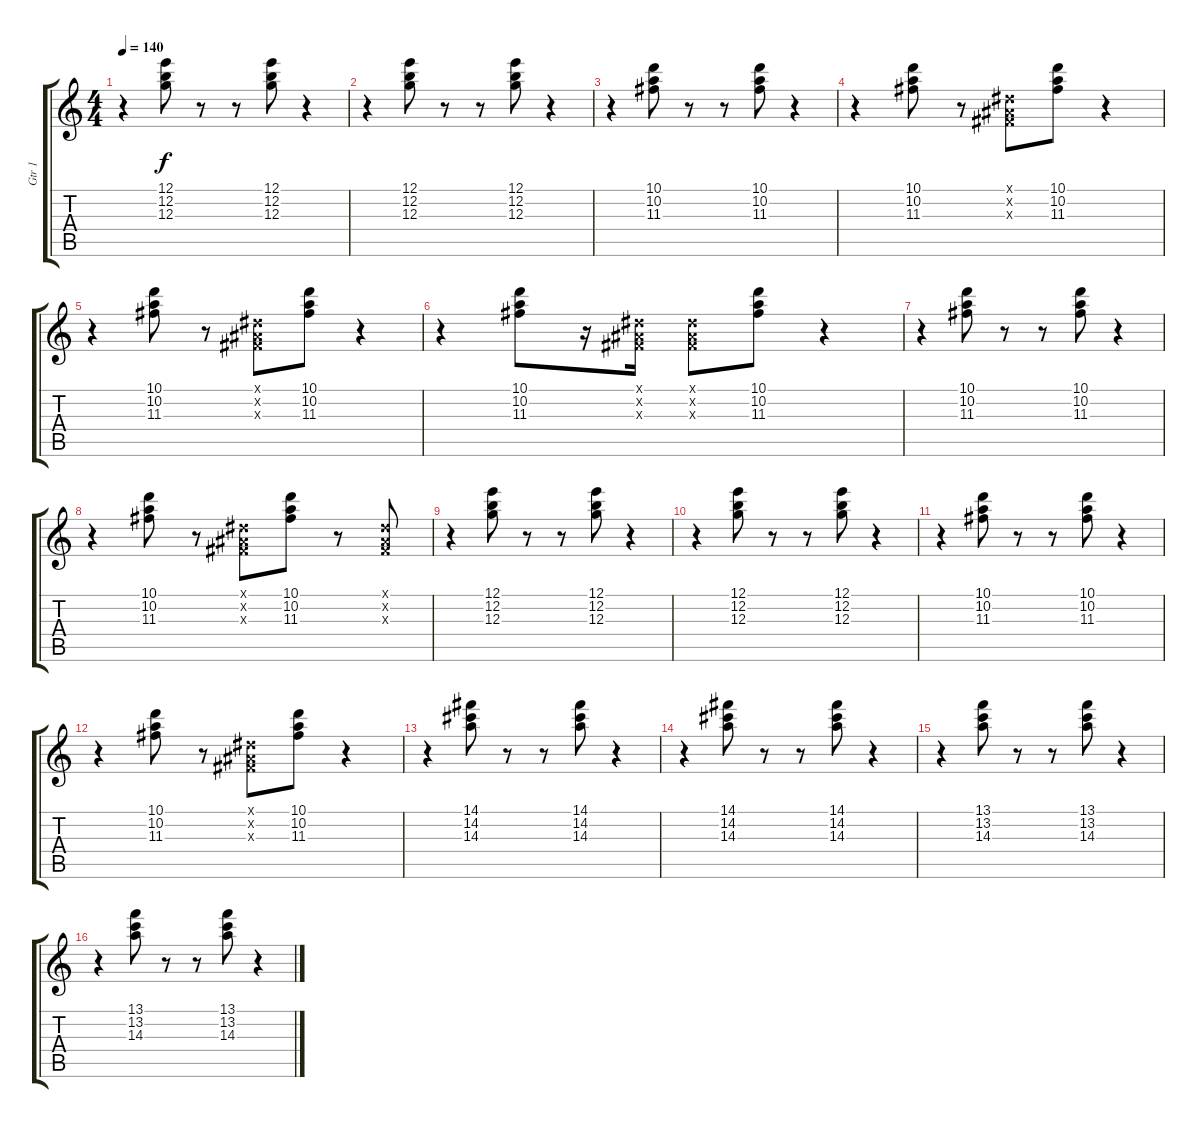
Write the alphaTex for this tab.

\track ("Gtr 1" "Gtr 1") {instrument distortionguitar}
\staff {score tabs}
\tuning (E4 B3 G3 D3 A2 E2) {hide}
\ts (4 4)
\tempo 140
\clef g2
\ks c
r.4{dy f} (12.1 12.2 12.3).8 r.8 r.8 (12.1 12.2 12.3).8 r.4 |
r.4 (12.1 12.2 12.3).8 r.8 r.8 (12.1 12.2 12.3).8 r.4 |
r.4 (10.1 10.2 11.3).8 r.8 r.8 (10.1 10.2 11.3).8 r.4 |
r.4 (10.1 10.2 11.3).8 r.8 (-1.1{x} -1.2{x} -1.3{x}).8 (10.1 10.2 11.3).8 r.4 |
r.4 (10.1 10.2 11.3).8 r.8 (-1.1{x} -1.2{x} -1.3{x}).8 (10.1 10.2 11.3).8 r.4 |
r.4 (10.1 10.2 11.3).8 r.16 (-1.1{x} -1.2{x} -1.3{x}).16 (-1.1{x} -1.2{x} -1.3{x}).8 (10.1 10.2 11.3).8 r.4 |
r.4 (10.1 10.2 11.3).8 r.8 r.8 (10.1 10.2 11.3).8 r.4 |
r.4 (10.1 10.2 11.3).8 r.8 (-1.1{x} -1.2{x} -1.3{x}).8 (10.1 10.2 11.3).8 r.8 (-1.1{x} -1.2{x} -1.3{x}).8 |
r.4 (12.1 12.2 12.3).8 r.8 r.8 (12.1 12.2 12.3).8 r.4 |
r.4 (12.1 12.2 12.3).8 r.8 r.8 (12.1 12.2 12.3).8 r.4 |
r.4 (10.1 10.2 11.3).8 r.8 r.8 (10.1 10.2 11.3).8 r.4 |
r.4 (10.1 10.2 11.3).8 r.8 (-1.1{x} -1.2{x} -1.3{x}).8 (10.1 10.2 11.3).8 r.4 |
r.4 (14.1 14.2 14.3).8 r.8 r.8 (14.1 14.2 14.3).8 r.4 |
r.4 (14.1 14.2 14.3).8 r.8 r.8 (14.1 14.2 14.3).8 r.4 |
r.4 (13.1 13.2 14.3).8 r.8 r.8 (13.1 13.2 14.3).8 r.4 |
r.4 (13.1 13.2 14.3).8 r.8 r.8 (13.1 13.2 14.3).8 r.4
